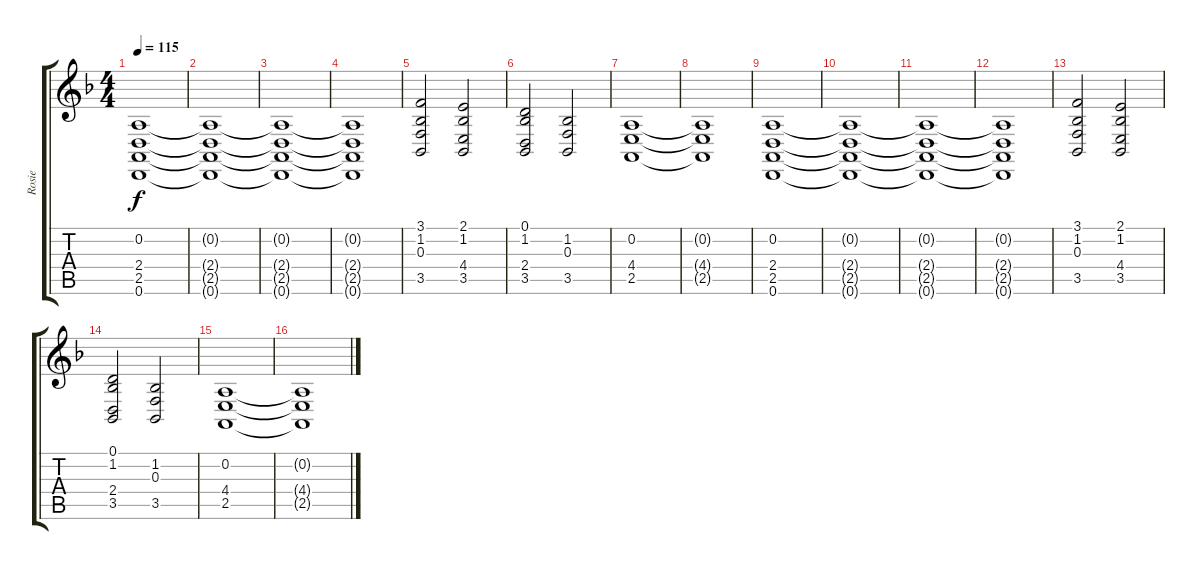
\track ("Rosie" "Rosie") {instrument stringensemble2}
\staff {score tabs}
\tuning (D4 A3 F3 C3 G2 D2) {hide}
\ts (4 4)
\tempo 115
\clef g2
\ks dminor
(0.2 2.4 2.5 0.6).1{dy f} |
(0.2{t} 2.4{t} 2.5{t} 0.6{t}).1 |
(0.2{t} 2.4{t} 2.5{t} 0.6{t}).1 |
(0.2{t} 2.4{t} 2.5{t} 0.6{t}).1 |
(3.1 1.2 0.3 3.5).2 (2.1 1.2 4.4 3.5).2 |
(0.1 1.2 2.4 3.5).2 (1.2 0.3 3.5).2 |
(0.2 4.4 2.5).1 |
(0.2{t} 4.4{t} 2.5{t}).1 |
(0.2 2.4 2.5 0.6).1 |
(0.2{t} 2.4{t} 2.5{t} 0.6{t}).1 |
(0.2{t} 2.4{t} 2.5{t} 0.6{t}).1 |
(0.2{t} 2.4{t} 2.5{t} 0.6{t}).1 |
(3.1 1.2 0.3 3.5).2 (2.1 1.2 4.4 3.5).2 |
(0.1 1.2 2.4 3.5).2 (1.2 0.3 3.5).2 |
(0.2 4.4 2.5).1 |
(0.2{t} 4.4{t} 2.5{t}).1
